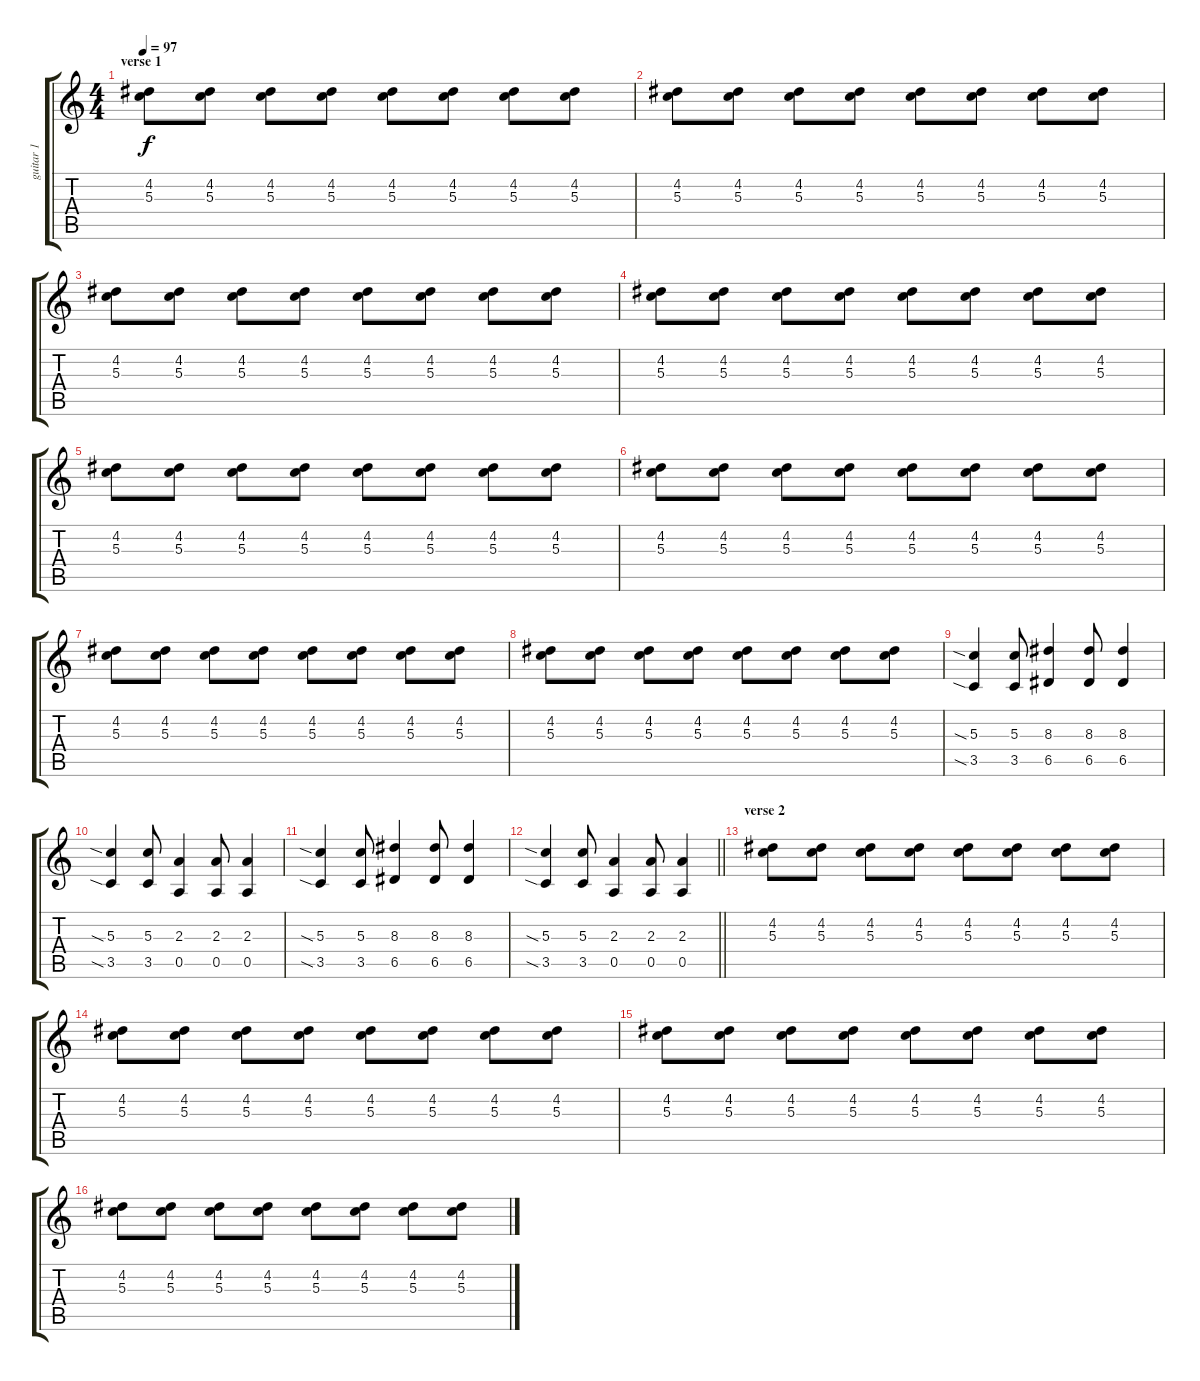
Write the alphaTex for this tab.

\track ("guitar 1" "guitar 1") {instrument overdrivenguitar}
\staff {score tabs}
\tuning (E4 B3 G3 D3 A2 E2) {hide}
\ts (4 4)
\section ("" "verse 1")
\tempo 97
\clef g2
\ks c
(4.2 5.3).8{dy f} (4.2 5.3).8 (4.2 5.3).8 (4.2 5.3).8 (4.2 5.3).8 (4.2 5.3).8 (4.2 5.3).8 (4.2 5.3).8 |
(4.2 5.3).8 (4.2 5.3).8 (4.2 5.3).8 (4.2 5.3).8 (4.2 5.3).8 (4.2 5.3).8 (4.2 5.3).8 (4.2 5.3).8 |
(4.2 5.3).8 (4.2 5.3).8 (4.2 5.3).8 (4.2 5.3).8 (4.2 5.3).8 (4.2 5.3).8 (4.2 5.3).8 (4.2 5.3).8 |
(4.2 5.3).8 (4.2 5.3).8 (4.2 5.3).8 (4.2 5.3).8 (4.2 5.3).8 (4.2 5.3).8 (4.2 5.3).8 (4.2 5.3).8 |
(4.2 5.3).8 (4.2 5.3).8 (4.2 5.3).8 (4.2 5.3).8 (4.2 5.3).8 (4.2 5.3).8 (4.2 5.3).8 (4.2 5.3).8 |
(4.2 5.3).8 (4.2 5.3).8 (4.2 5.3).8 (4.2 5.3).8 (4.2 5.3).8 (4.2 5.3).8 (4.2 5.3).8 (4.2 5.3).8 |
(4.2 5.3).8 (4.2 5.3).8 (4.2 5.3).8 (4.2 5.3).8 (4.2 5.3).8 (4.2 5.3).8 (4.2 5.3).8 (4.2 5.3).8 |
(4.2 5.3).8 (4.2 5.3).8 (4.2 5.3).8 (4.2 5.3).8 (4.2 5.3).8 (4.2 5.3).8 (4.2 5.3).8 (4.2 5.3).8 |
(5.3{sia} 3.5{sia}).4 (5.3 3.5).8 (8.3 6.5).4 (8.3 6.5).8 (8.3 6.5).4 |
(5.3{sia} 3.5{sia}).4 (5.3 3.5).8 (2.3 0.5).4 (2.3 0.5).8 (2.3 0.5).4 |
(5.3{sia} 3.5{sia}).4 (5.3 3.5).8 (8.3 6.5).4 (8.3 6.5).8 (8.3 6.5).4 |
\barLineRight lightlight
(5.3{sia} 3.5{sia}).4 (5.3 3.5).8 (2.3 0.5).4 (2.3 0.5).8 (2.3 0.5).4 |
\section ("" "verse 2")
(4.2 5.3).8 (4.2 5.3).8 (4.2 5.3).8 (4.2 5.3).8 (4.2 5.3).8 (4.2 5.3).8 (4.2 5.3).8 (4.2 5.3).8 |
(4.2 5.3).8 (4.2 5.3).8 (4.2 5.3).8 (4.2 5.3).8 (4.2 5.3).8 (4.2 5.3).8 (4.2 5.3).8 (4.2 5.3).8 |
(4.2 5.3).8 (4.2 5.3).8 (4.2 5.3).8 (4.2 5.3).8 (4.2 5.3).8 (4.2 5.3).8 (4.2 5.3).8 (4.2 5.3).8 |
(4.2 5.3).8 (4.2 5.3).8 (4.2 5.3).8 (4.2 5.3).8 (4.2 5.3).8 (4.2 5.3).8 (4.2 5.3).8 (4.2 5.3).8
